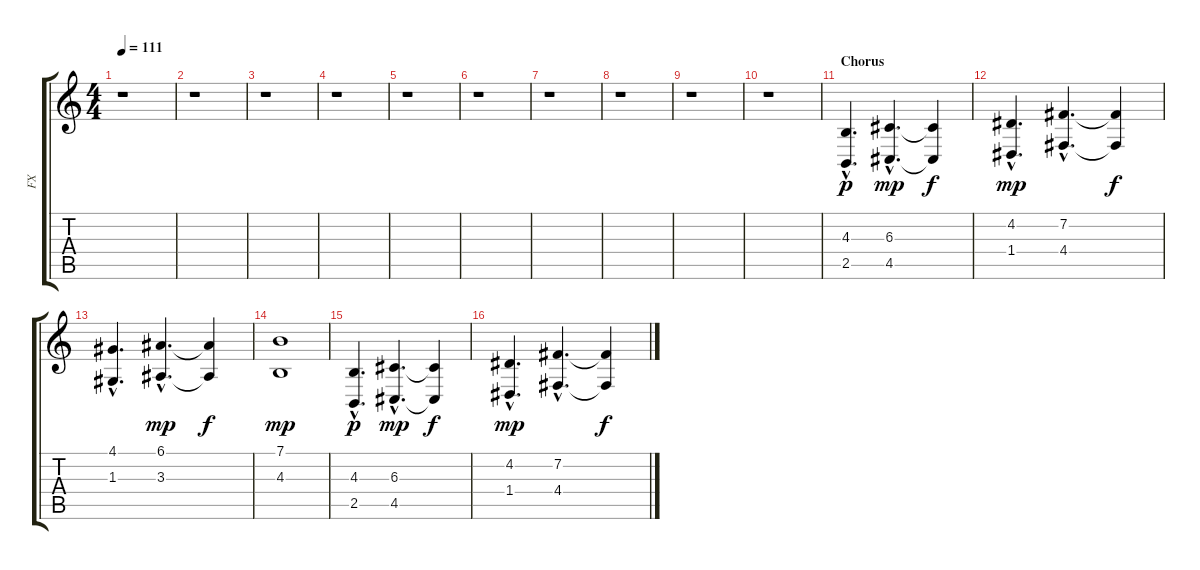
\track ("FX" "FX") {instrument pad1newage}
\staff {score tabs}
\tuning (E4 B3 G3 D3 A2 E2) {hide}
\ts (4 4)
\tempo 111
\clef g2
\ks c
r.1{dy p} |
r.1 |
r.1 |
r.1 |
r.1 |
r.1 |
r.1 |
r.1 |
r.1 |
r.1 |
\section ("" "Chorus")
(4.3{hac} 2.5{hac}).4{d} (6.3{hac} 4.5{hac}).4{d dy mp} (6.3{t} 4.5{t}).4{dy f} |
(4.2{hac} 1.4{hac}).4{d dy mp} (7.2{hac} 4.4{hac}).4{d} (7.2{t} 4.4{t}).4{dy f} |
(4.1{hac} 1.3{hac}).4{d} (6.1{hac} 3.3{hac}).4{d dy mp} (6.1{t} 3.3{t}).4{dy f} |
(7.1 4.3).1{dy mp} |
(4.3{hac} 2.5{hac}).4{d dy p} (6.3{hac} 4.5{hac}).4{d dy mp} (6.3{t} 4.5{t}).4{dy f} |
(4.2{hac} 1.4{hac}).4{d dy mp} (7.2{hac} 4.4{hac}).4{d} (7.2{t} 4.4{t}).4{dy f}
